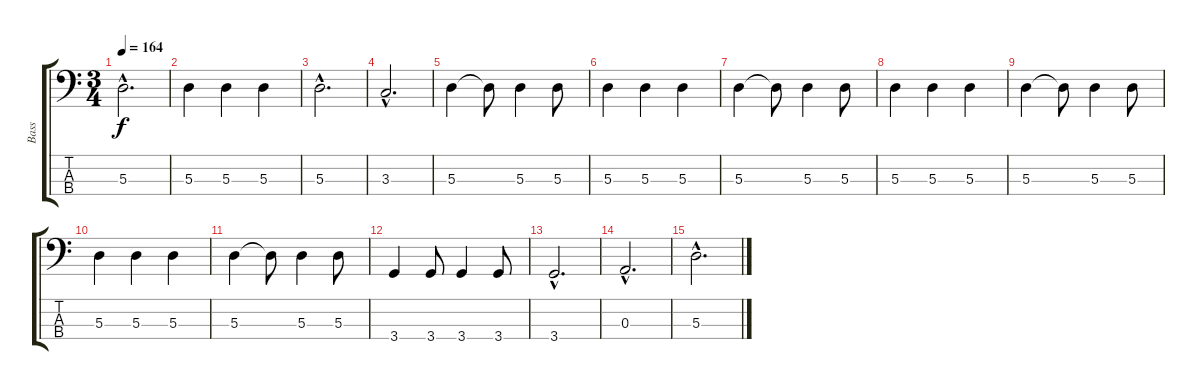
\track ("Bass" "Bass") {instrument fretlessbass}
\staff {score tabs}
\tuning (G2 D2 A1 E1) {hide}
\ts (3 4)
\tempo 164
\clef f4
\ks c
5.3{hac}.2{d dy f} |
5.3.4 5.3.4 5.3.4 |
5.3{hac}.2{d} |
3.3{hac}.2{d} |
5.3.4 5.3{t}.8 5.3.4 5.3.8 |
5.3.4 5.3.4 5.3.4 |
5.3.4 5.3{t}.8 5.3.4 5.3.8 |
5.3.4 5.3.4 5.3.4 |
5.3.4 5.3{t}.8 5.3.4 5.3.8 |
5.3.4 5.3.4 5.3.4 |
5.3.4 5.3{t}.8 5.3.4 5.3.8 |
3.4.4 3.4.8 3.4.4 3.4.8 |
3.4{hac}.2{d} |
0.3{hac}.2{d} |
5.3{hac}.2{d}
